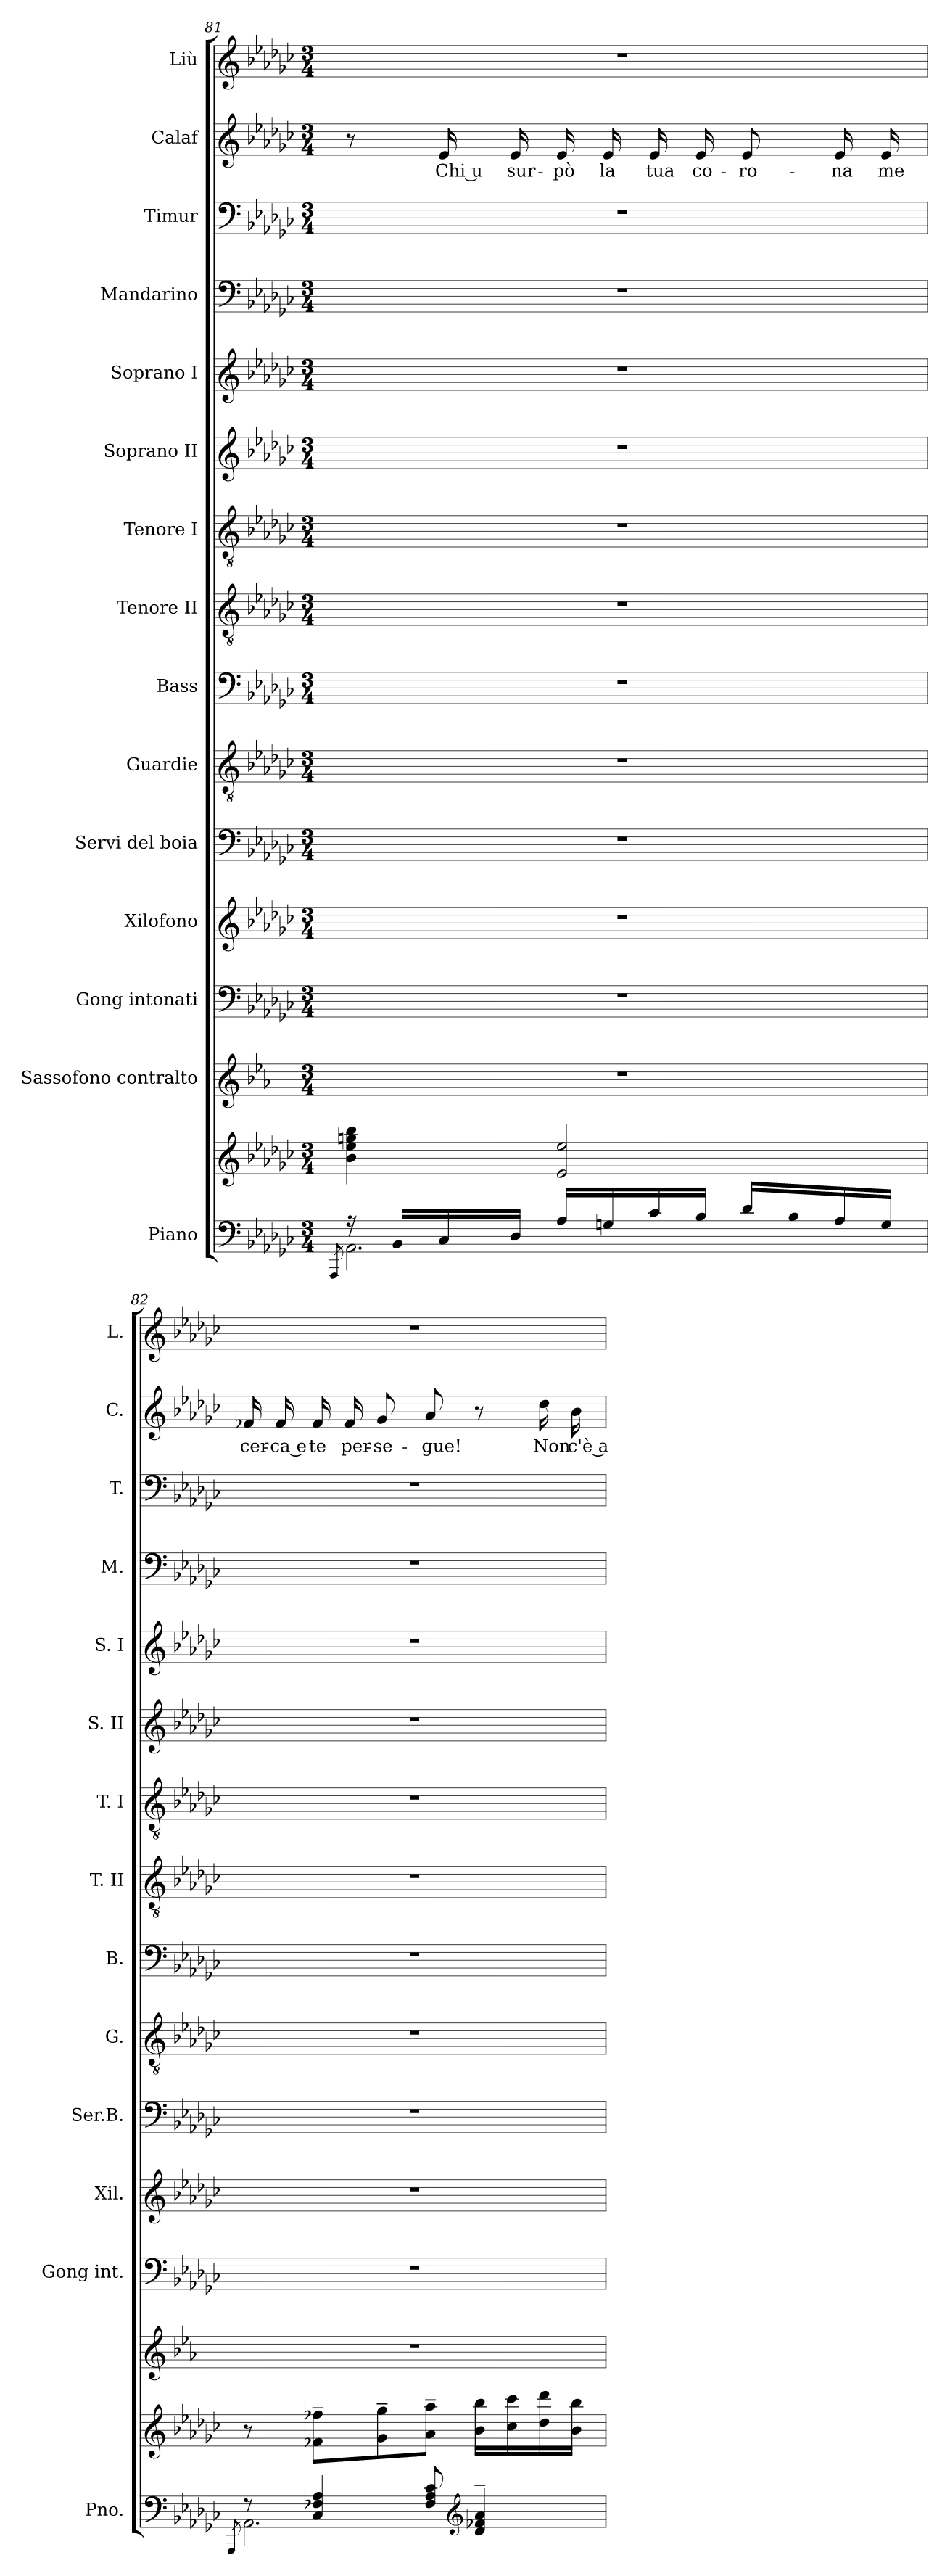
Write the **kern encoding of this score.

**kern	**kern	**kern	**kern	**kern	**kern	**kern	**kern	**kern	**kern	**kern	**kern	**kern	**kern	**kern	**text	**kern
*part15	*part15	*part14	*part13	*part12	*part11	*part10	*part9	*part8	*part7	*part6	*part5	*part4	*part3	*part2	*part2	*part1
*staff16	*staff15	*staff14	*staff13	*staff12	*staff11	*staff10	*staff9	*staff8	*staff7	*staff6	*staff5	*staff4	*staff3	*staff2	*staff2	*staff1
*I"Piano	*	*I"Sassofono contralto	*I"Gong intonati	*I"Xilofono	*I"Servi del boia	*I"Guardie	*I"Bass	*I"Tenore II	*I"Tenore I	*I"Soprano II	*I"Soprano I	*I"Mandarino	*I"Timur	*I"Calaf	*	*I"Liù
*I'Pno.	*	*	*I'Gong int.	*I'Xil.	*I'Ser.B.	*I'G.	*I'B.	*I'T. II	*I'T. I	*I'S. II	*I'S. I	*I'M.	*I'T.	*I'C.	*	*I'L.
!!LO:LB:g=z
*clefF4	*clefG2	*clefG2	*clefF4	*clefG2	*clefF4	*clefGv2	*clefF4	*clefGv2	*clefGv2	*clefG2	*clefG2	*clefF4	*clefF4	*clefG2	*	*clefG2
*	*	*ITrd5c9	*	*ITrd-7c-12	*	*	*	*	*	*	*	*	*	*	*	*
*k[b-e-a-d-g-c-]	*k[b-e-a-d-g-c-]	*k[b-e-a-d-g-c-]	*k[b-e-a-d-g-c-]	*k[b-e-a-d-g-c-]	*k[b-e-a-d-g-c-]	*k[b-e-a-d-g-c-]	*k[b-e-a-d-g-c-]	*k[b-e-a-d-g-c-]	*k[b-e-a-d-g-c-]	*k[b-e-a-d-g-c-]	*k[b-e-a-d-g-c-]	*k[b-e-a-d-g-c-]	*k[b-e-a-d-g-c-]	*k[b-e-a-d-g-c-]	*	*k[b-e-a-d-g-c-]
*M3/4	*M3/4	*M3/4	*M3/4	*M3/4	*M3/4	*M3/4	*M3/4	*M3/4	*M3/4	*M3/4	*M3/4	*M3/4	*M3/4	*M3/4	*	*M3/4
=81	=81	=81	=81	=81	=81	=81	=81	=81	=81	=81	=81	=81	=81	=81	=81	=81
*^	*	*	*	*	*	*	*	*	*	*	*	*	*	*	*	*
.	8qAAA-/	.	.	.	.	.	.	.	.	.	.	.	.	.	.	.	.
16r	2.AA-\	4b-\ 4ee-\ 4ggn\ 4bb-\	2.r	2.r	2.r	2.r	2.r	2.r	2.r	2.r	2.r	2.r	2.r	2.r	8r	.	2.r
16BB-/LL	.	.	.	.	.	.	.	.	.	.	.	.	.	.	.	.	.
!	!	!	!	!	!	!	!	!	!	!	!	!	!	!	!	!LO:LY:b	!
16C-/	.	.	.	.	.	.	.	.	.	.	.	.	.	.	16e-/	Chi u	.
!	!	!	!	!	!	!	!	!	!	!	!	!	!	!	!	!LO:LY:b	!
16D-/JJ	.	.	.	.	.	.	.	.	.	.	.	.	.	.	16e-/	-sur-	.
!	!	!	!	!	!	!	!	!	!	!	!	!	!	!	!	!LO:LY:b	!
16A-/LL	.	2e-/ 2ee-/	.	.	.	.	.	.	.	.	.	.	.	.	16e-/	-pò	.
!	!	!	!	!	!	!	!	!	!	!	!	!	!	!	!	!LO:LY:b	!
16Gn/	.	.	.	.	.	.	.	.	.	.	.	.	.	.	16e-/	la	.
!	!	!	!	!	!	!	!	!	!	!	!	!	!	!	!	!LO:LY:b	!
16c-/	.	.	.	.	.	.	.	.	.	.	.	.	.	.	16e-/	tua	.
!	!	!	!	!	!	!	!	!	!	!	!	!	!	!	!	!LO:LY:b	!
16B-/JJ	.	.	.	.	.	.	.	.	.	.	.	.	.	.	16e-/	co-	.
!	!	!	!	!	!	!	!	!	!	!	!	!	!	!	!	!LO:LY:b	!
16d-/LL	.	.	.	.	.	.	.	.	.	.	.	.	.	.	8e-/	-ro-	.
16B-/	.	.	.	.	.	.	.	.	.	.	.	.	.	.	.	.	.
!	!	!	!	!	!	!	!	!	!	!	!	!	!	!	!	!LO:LY:b	!
16A-/	.	.	.	.	.	.	.	.	.	.	.	.	.	.	16e-/	-na	.
!	!	!	!	!	!	!	!	!	!	!	!	!	!	!	!	!LO:LY:b	!
16G/JJ	.	.	.	.	.	.	.	.	.	.	.	.	.	.	16e-/	me	.
=82	=82	=82	=82	=82	=82	=82	=82	=82	=82	=82	=82	=82	=82	=82	=82	=82	=82
.	8qAAA-/	.	.	.	.	.	.	.	.	.	.	.	.	.	.	.	.
!	!	!	!	!	!	!	!	!	!	!	!	!	!	!	!	!LO:LY:b	!
8r	2.AA-\	8r	2.r	2.r	2.r	2.r	2.r	2.r	2.r	2.r	2.r	2.r	2.r	2.r	16f-X/	cer-	2.r
!	!	!	!	!	!	!	!	!	!	!	!	!	!	!	!	!LO:LY:b	!
.	.	.	.	.	.	.	.	.	.	.	.	.	.	.	16f-/	-ca e	.
!	!	!	!	!	!	!	!	!	!	!	!	!	!	!	!	!LO:LY:b	!
4C-/ 4F-X/ 4A-/	.	8f-X\~ 8ff-X\~L	.	.	.	.	.	.	.	.	.	.	.	.	16f-/	te	.
!	!	!	!	!	!	!	!	!	!	!	!	!	!	!	!	!LO:LY:b	!
.	.	.	.	.	.	.	.	.	.	.	.	.	.	.	16f-/	per-	.
!	!	!	!	!	!	!	!	!	!	!	!	!	!	!	!	!LO:LY:b	!
.	.	8g-\~ 8gg-\~	.	.	.	.	.	.	.	.	.	.	.	.	8g-/	-se-	.
!	!	!	!	!	!	!	!	!	!	!	!	!	!	!	!	!LO:LY:b	!
8F-/ 8A-/ 8c-/	.	8a-\~ 8aa-\~J	.	.	.	.	.	.	.	.	.	.	.	.	8a-/	-gue!	.
*clefG2	*	*	*	*	*	*	*	*	*	*	*	*	*	*	*	*	*
4d-/~ 4f-X/~ 4a-/~	.	16b-\ 16bb-\LL	.	.	.	.	.	.	.	.	.	.	.	.	8r	.	.
.	.	16cc-\ 16ccc-\	.	.	.	.	.	.	.	.	.	.	.	.	.	.	.
!	!	!	!	!	!	!	!	!	!	!	!	!	!	!	!	!LO:LY:b	!
.	.	16dd-\ 16ddd-\	.	.	.	.	.	.	.	.	.	.	.	.	16dd-\	Non	.
!	!	!	!	!	!	!	!	!	!	!	!	!	!	!	!	!LO:LY:b	!
.	.	16b-\ 16bb-\JJ	.	.	.	.	.	.	.	.	.	.	.	.	16b-\	c'è a	.
*v	*v	*	*	*	*	*	*	*	*	*	*	*	*	*	*	*	*
=	=	=	=	=	=	=	=	=	=	=	=	=	=	=	=	=
*-	*-	*-	*-	*-	*-	*-	*-	*-	*-	*-	*-	*-	*-	*-	*-	*-
